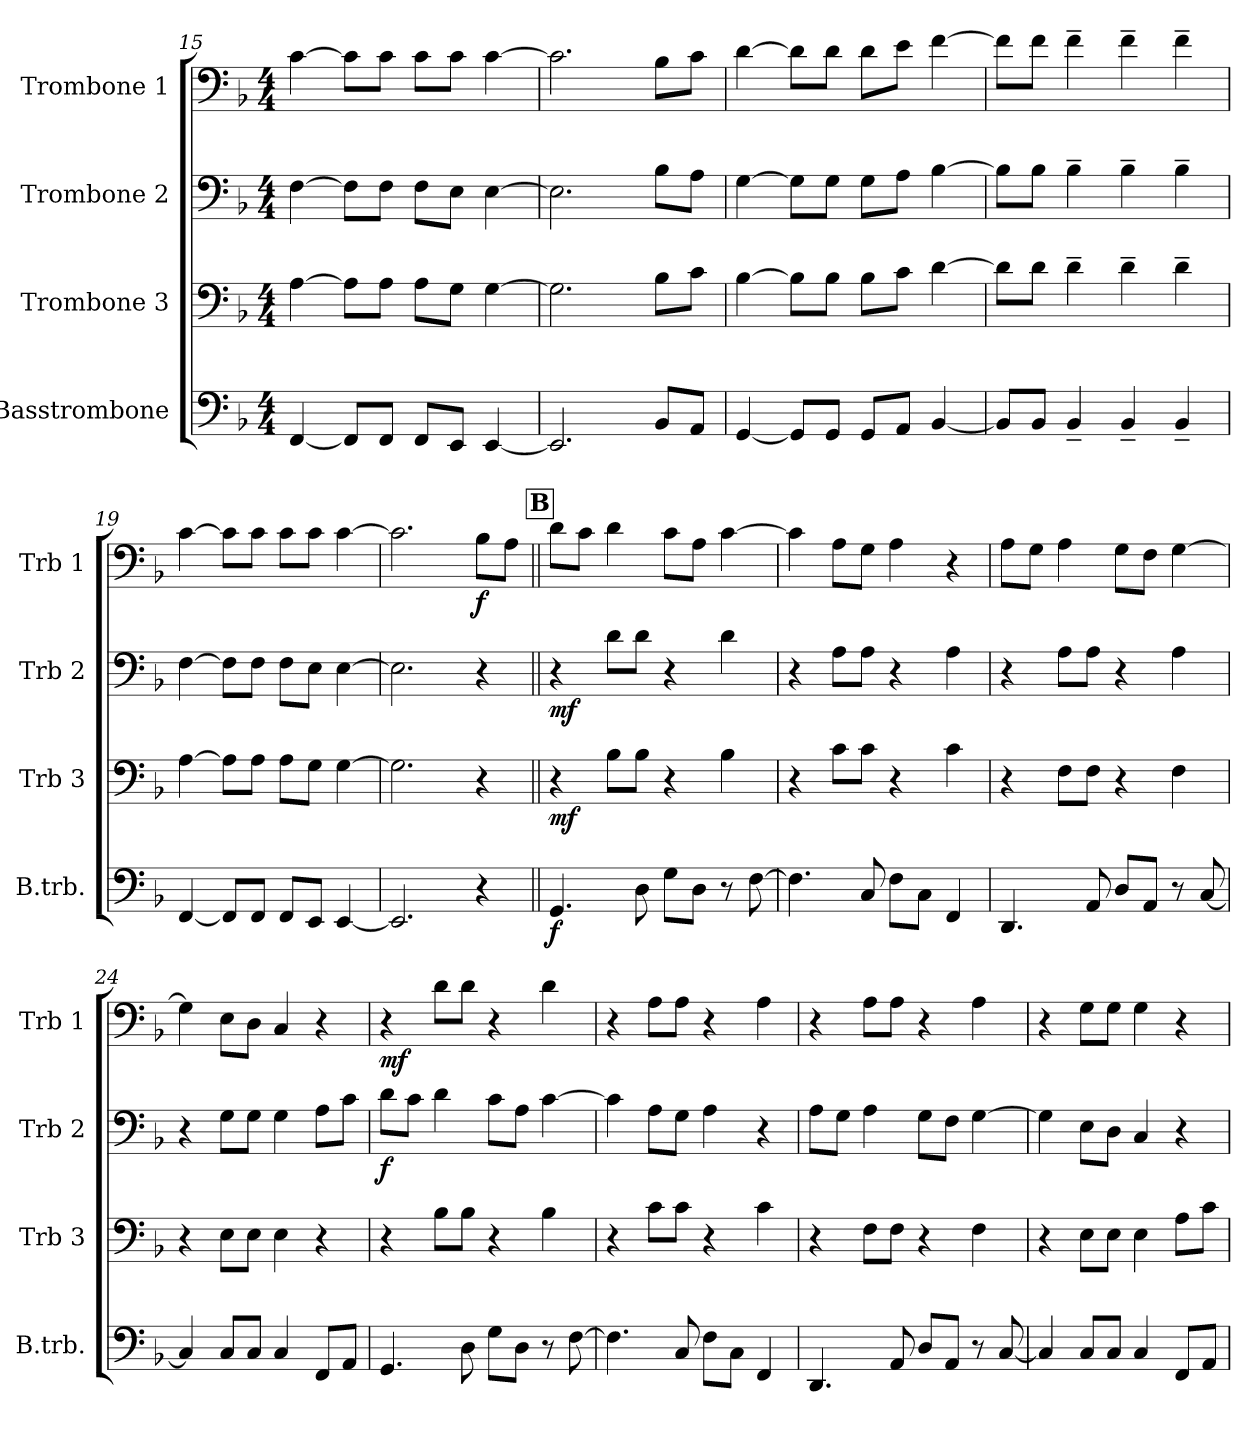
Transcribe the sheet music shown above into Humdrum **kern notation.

**kern	**dynam	**kern	**dynam	**kern	**dynam	**kern	**dynam
*part4	*part4	*part3	*part3	*part2	*part2	*part1	*part1
*staff4	*staff4	*staff3	*staff3	*staff2	*staff2	*staff1	*staff1
*I"Basstrombone	*	*I"Trombone 3	*	*I"Trombone 2	*	*I"Trombone 1	*
*I'B.trb.	*	*I'Trb 3	*	*I'Trb 2	*	*I'Trb 1	*
*clefF4	*	*clefF4	*	*clefF4	*	*clefF4	*
*k[b-]	*	*k[b-]	*	*k[b-]	*	*k[b-]	*
*M4/4	*	*M4/4	*	*M4/4	*	*M4/4	*
=15	=15	=15	=15	=15	=15	=15	=15
[4FF/	.	[4A\	.	[4F\	.	[4c\	.
8FF/L]	.	8A\L]	.	8F\L]	.	8c\L]	.
8FF/J	.	8A\J	.	8F\J	.	8c\J	.
8FF/L	.	8A\L	.	8F\L	.	8c\L	.
8EE/J	.	8G\J	.	8E\J	.	8c\J	.
[4EE/	.	[4G\	.	[4E\	.	[4c\	.
=16	=16	=16	=16	=16	=16	=16	=16
2.EE/]	.	2.G\]	.	2.E\]	.	2.c\]	.
8BB-/L	.	8B-\L	.	8B-\L	.	8B-\L	.
8AA/J	.	8c\J	.	8A\J	.	8c\J	.
=17	=17	=17	=17	=17	=17	=17	=17
[4GG/	.	[4B-\	.	[4G\	.	[4d\	.
8GG/L]	.	8B-\L]	.	8G\L]	.	8d\L]	.
8GG/J	.	8B-\J	.	8G\J	.	8d\J	.
8GG/L	.	8B-\L	.	8G\L	.	8d\L	.
8AA/J	.	8c\J	.	8A\J	.	8e\J	.
[4BB-/	.	[4d\	.	[4B-\	.	[4f\	.
!!LO:PB:g=z
=18	=18	=18	=18	=18	=18	=18	=18
8BB-/L]	.	8d\L]	.	8B-\L]	.	8f\L]	.
8BB-/J	.	8d\J	.	8B-\J	.	8f\J	.
4BB-~/	.	4d~\	.	4B-~\	.	4f~\	.
4BB-~/	.	4d~\	.	4B-~\	.	4f~\	.
4BB-~/	.	4d~\	.	4B-~\	.	4f~\	.
=19	=19	=19	=19	=19	=19	=19	=19
[4FF/	.	[4A\	.	[4F\	.	[4c\	.
8FF/L]	.	8A\L]	.	8F\L]	.	8c\L]	.
8FF/J	.	8A\J	.	8F\J	.	8c\J	.
8FF/L	.	8A\L	.	8F\L	.	8c\L	.
8EE/J	.	8G\J	.	8E\J	.	8c\J	.
[4EE/	.	[4G\	.	[4E\	.	[4c\	.
=20	=20	=20	=20	=20	=20	=20	=20
2.EE/]	.	2.G\]	.	2.E\]	.	2.c\]	.
!	!	!	!	!	!	!	!LO:DY:b
4r	.	4r	.	4r	.	8B-\L	f
.	.	.	.	.	.	8A\J	.
!!LO:REH:place=s1:a:B:fs=14:t=B
=21||	=21||	=21||	=21||	=21||	=21||	=21||	=21||
!	!LO:DY:b	!	!LO:DY:b	!	!LO:DY:b	!	!
4.GG/	f	4r	mf	4r	mf	8d\L	.
.	.	.	.	.	.	8c\J	.
.	.	8B-\L	.	8d\L	.	4d\	.
8D\	.	8B-\J	.	8d\J	.	.	.
8G\L	.	4r	.	4r	.	8c\L	.
8D\J	.	.	.	.	.	8A\J	.
8r	.	4B-\	.	4d\	.	[4c\	.
[8F\	.	.	.	.	.	.	.
=22	=22	=22	=22	=22	=22	=22	=22
4.F\]	.	4r	.	4r	.	4c\]	.
.	.	8c\L	.	8A\L	.	8A\L	.
8C/	.	8c\J	.	8A\J	.	8G\J	.
8F\L	.	4r	.	4r	.	4A\	.
8C\J	.	.	.	.	.	.	.
4FF/	.	4c\	.	4A\	.	4r	.
!!LO:LB:g=z
=23	=23	=23	=23	=23	=23	=23	=23
4.DD/	.	4r	.	4r	.	8A\L	.
.	.	.	.	.	.	8G\J	.
.	.	8F\L	.	8A\L	.	4A\	.
8AA/	.	8F\J	.	8A\J	.	.	.
8D/L	.	4r	.	4r	.	8G\L	.
8AA/J	.	.	.	.	.	8F\J	.
8r	.	4F\	.	4A\	.	[4G\	.
[8C/	.	.	.	.	.	.	.
=24	=24	=24	=24	=24	=24	=24	=24
4C/]	.	4r	.	4r	.	4G\]	.
8C/L	.	8E\L	.	8G\L	.	8E\L	.
8C/J	.	8E\J	.	8G\J	.	8D\J	.
4C/	.	4E\	.	4G\	.	4C/	.
8FF/L	.	4r	.	8A\L	.	4r	.
8AA/J	.	.	.	8c\J	.	.	.
=25	=25	=25	=25	=25	=25	=25	=25
!	!	!	!	!	!LO:DY:b	!	!LO:DY:b
4.GG/	.	4r	.	8d\L	f	4r	mf
.	.	.	.	8c\J	.	.	.
.	.	8B-\L	.	4d\	.	8d\L	.
8D\	.	8B-\J	.	.	.	8d\J	.
8G\L	.	4r	.	8c\L	.	4r	.
8D\J	.	.	.	8A\J	.	.	.
8r	.	4B-\	.	[4c\	.	4d\	.
[8F\	.	.	.	.	.	.	.
=26	=26	=26	=26	=26	=26	=26	=26
4.F\]	.	4r	.	4c\]	.	4r	.
.	.	8c\L	.	8A\L	.	8A\L	.
8C/	.	8c\J	.	8G\J	.	8A\J	.
8F\L	.	4r	.	4A\	.	4r	.
8C\J	.	.	.	.	.	.	.
4FF/	.	4c\	.	4r	.	4A\	.
=27	=27	=27	=27	=27	=27	=27	=27
4.DD/	.	4r	.	8A\L	.	4r	.
.	.	.	.	8G\J	.	.	.
.	.	8F\L	.	4A\	.	8A\L	.
8AA/	.	8F\J	.	.	.	8A\J	.
8D/L	.	4r	.	8G\L	.	4r	.
8AA/J	.	.	.	8F\J	.	.	.
8r	.	4F\	.	[4G\	.	4A\	.
[8C/	.	.	.	.	.	.	.
!!LO:LB:g=z
=28	=28	=28	=28	=28	=28	=28	=28
4C/]	.	4r	.	4G\]	.	4r	.
8C/L	.	8E\L	.	8E\L	.	8G\L	.
8C/J	.	8E\J	.	8D\J	.	8G\J	.
4C/	.	4E\	.	4C/	.	4G\	.
8FF/L	.	8A\L	.	4r	.	4r	.
8AA/J	.	8c\J	.	.	.	.	.
=	=	=	=	=	=	=	=
*-	*-	*-	*-	*-	*-	*-	*-
